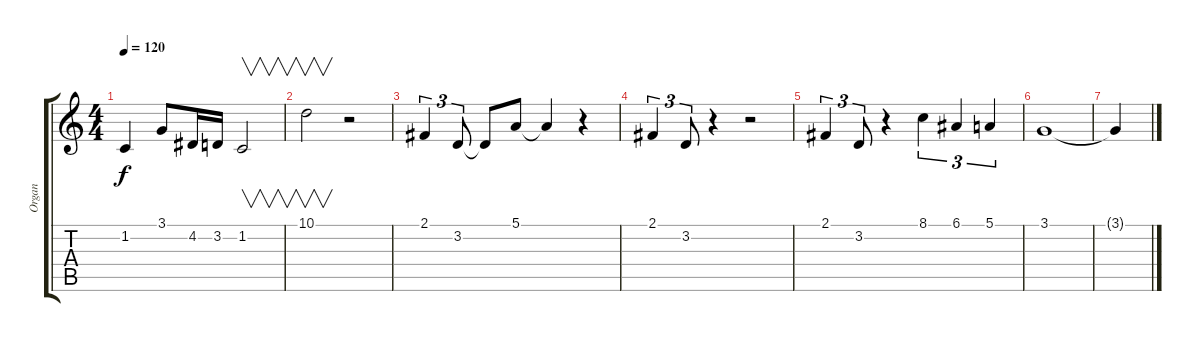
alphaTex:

\track ("Organ" "Organ") {instrument drawbarorgan}
\staff {score tabs}
\tuning (E4 B3 G3 D3 A2 E2) {hide}
\ts (4 4)
\tempo 120
\clef g2
\ks c
1.2.4{dy f} 3.1.8 4.2.16 3.2.16 1.2.2{v} |
10.1.2{v} r.2 |
2.1.4{tu (3 2)} 3.2.8{tu (3 2)} 3.2{t}.8 5.1.8 5.1{t}.4 r.4 |
2.1.4{tu (3 2)} 3.2.8{tu (3 2)} r.4 r.2 |
2.1.4{tu (3 2)} 3.2.8{tu (3 2)} r.4 8.1.4{tu (3 2)} 6.1.4{tu (3 2)} 5.1.4{tu (3 2)} |
3.1.1 |
3.1{t}.4
